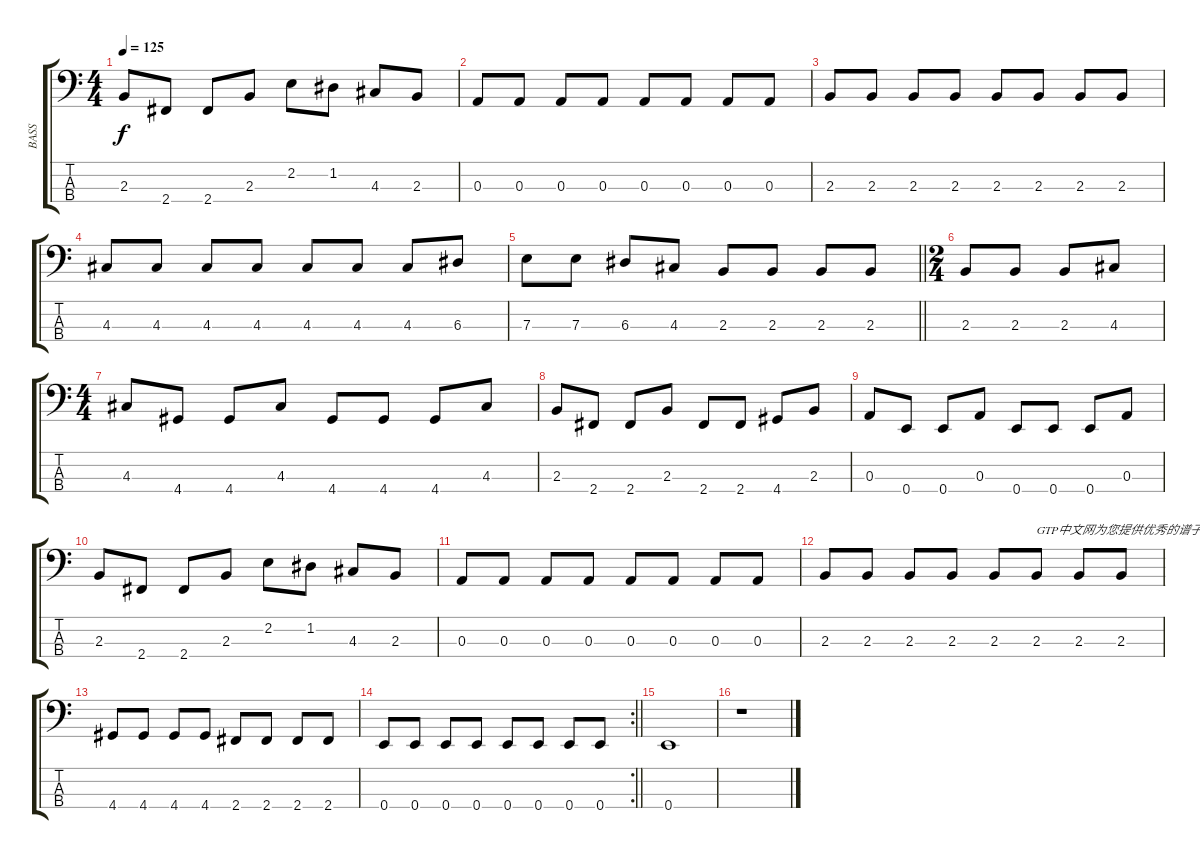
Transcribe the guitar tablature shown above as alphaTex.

\track ("BASS" "BASS") {instrument electricbassfinger}
\staff {score tabs}
\tuning (G2 D2 A1 E1) {hide}
\ts (4 4)
\tempo 125
\clef f4
\ks c
2.3.8{dy f} 2.4.8 2.4.8 2.3.8 2.2.8 1.2.8 4.3.8 2.3.8 |
0.3.8 0.3.8 0.3.8 0.3.8 0.3.8 0.3.8 0.3.8 0.3.8 |
2.3.8 2.3.8 2.3.8 2.3.8 2.3.8 2.3.8 2.3.8 2.3.8 |
4.3.8 4.3.8 4.3.8 4.3.8 4.3.8 4.3.8 4.3.8 6.3.8 |
\barLineRight lightlight
7.3.8 7.3.8 6.3.8 4.3.8 2.3.8 2.3.8 2.3.8 2.3.8 |
\ts (2 4)
2.3.8 2.3.8 2.3.8 4.3.8 |
\ts (4 4)
4.3.8 4.4.8 4.4.8 4.3.8 4.4.8 4.4.8 4.4.8 4.3.8 |
2.3.8 2.4.8 2.4.8 2.3.8 2.4.8 2.4.8 4.4.8 2.3.8 |
0.3.8 0.4.8 0.4.8 0.3.8 0.4.8 0.4.8 0.4.8 0.3.8 |
2.3.8 2.4.8 2.4.8 2.3.8 2.2.8 1.2.8 4.3.8 2.3.8 |
0.3.8 0.3.8 0.3.8 0.3.8 0.3.8 0.3.8 0.3.8 0.3.8 |
2.3.8 2.3.8 2.3.8 2.3.8 2.3.8 2.3.8{txt "GTP中文网为您提供优秀的谱子"} 2.3.8 2.3.8 |
4.4.8 4.4.8 4.4.8 4.4.8 2.4.8 2.4.8 2.4.8 2.4.8 |
\rc 2
\barLineRight lightlight
0.4.8 0.4.8 0.4.8 0.4.8 0.4.8 0.4.8 0.4.8 0.4.8 |
0.4.1 |
r.1
